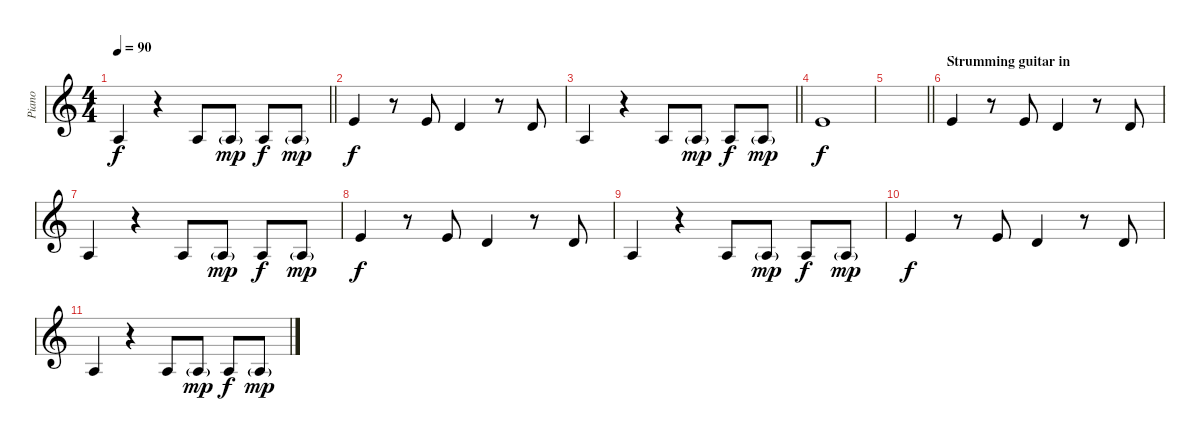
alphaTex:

\track ("Piano" "Piano") {instrument brightacousticpiano}
\staff {score}
\tuning (E4 B3 G3 D3 A2 E2) {hide}
\ts (4 4)
\tempo 90
\clef g2
\barLineRight lightlight
\ks c
2.3.4{dy f} r.4 2.3.8 2.3{g}.8{dy mp} 2.3.8{dy f} 2.3{g}.8{dy mp} |
9.3.4{dy f} r.8 9.3.8 12.4.4 r.8 3.2.8 |
\barLineRight lightlight
2.3.4 r.4 2.3.8 2.3{g}.8{dy mp} 2.3.8{dy f} 2.3{g}.8{dy mp} |
0.1.1{dy f} |
\barLineRight lightlight
|
\section ("" "Strumming guitar in")
9.3.4 r.8 9.3.8 7.3.4 r.8 7.3.8 |
7.4.4 r.4 2.3.8 2.3{g}.8{dy mp} 2.3.8{dy f} 2.3{g}.8{dy mp} |
9.3.4{dy f} r.8 9.3.8 12.4.4 r.8 3.2.8 |
2.3.4 r.4 2.3.8 2.3{g}.8{dy mp} 2.3.8{dy f} 2.3{g}.8{dy mp} |
9.3.4{dy f} r.8 9.3.8 12.4.4 r.8 3.2.8 |
2.3.4 r.4 2.3.8 2.3{g}.8{dy mp} 2.3.8{dy f} 2.3{g}.8{dy mp}
